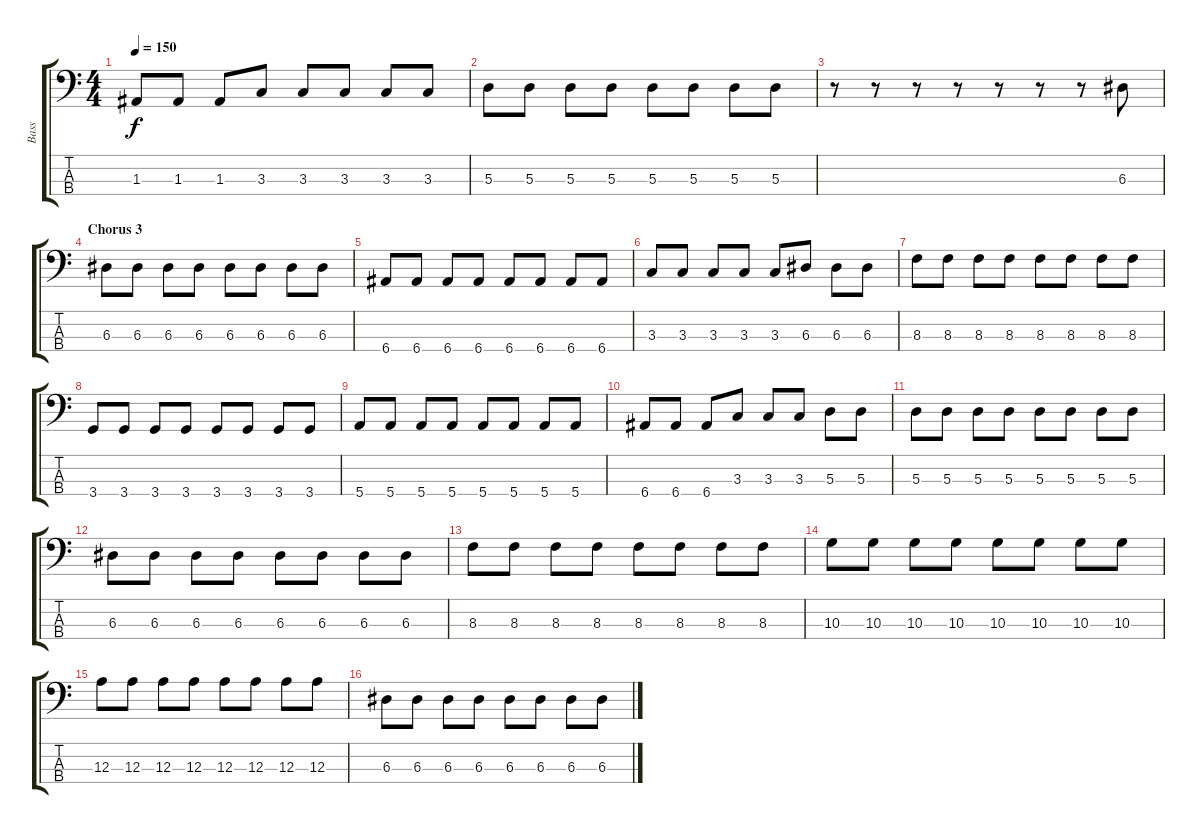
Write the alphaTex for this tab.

\track ("Bass" "Bass") {instrument electricbasspick}
\staff {score tabs}
\tuning (G2 D2 A1 E1) {hide}
\ts (4 4)
\tempo 150
\clef f4
\ks c
1.3.8{dy f} 1.3.8 1.3.8 3.3.8 3.3.8 3.3.8 3.3.8 3.3.8 |
5.3.8 5.3.8 5.3.8 5.3.8 5.3.8 5.3.8 5.3.8 5.3.8 |
r.8 r.8 r.8 r.8 r.8 r.8 r.8 6.3.8 |
\section ("" "Chorus 3")
6.3.8 6.3.8 6.3.8 6.3.8 6.3.8 6.3.8 6.3.8 6.3.8 |
6.4.8 6.4.8 6.4.8 6.4.8 6.4.8 6.4.8 6.4.8 6.4.8 |
3.3.8 3.3.8 3.3.8 3.3.8 3.3.8 6.3.8 6.3.8 6.3.8 |
8.3.8 8.3.8 8.3.8 8.3.8 8.3.8 8.3.8 8.3.8 8.3.8 |
3.4.8 3.4.8 3.4.8 3.4.8 3.4.8 3.4.8 3.4.8 3.4.8 |
5.4.8 5.4.8 5.4.8 5.4.8 5.4.8 5.4.8 5.4.8 5.4.8 |
6.4.8 6.4.8 6.4.8 3.3.8 3.3.8 3.3.8 5.3.8 5.3.8 |
5.3.8 5.3.8 5.3.8 5.3.8 5.3.8 5.3.8 5.3.8 5.3.8 |
6.3.8 6.3.8 6.3.8 6.3.8 6.3.8 6.3.8 6.3.8 6.3.8 |
8.3.8 8.3.8 8.3.8 8.3.8 8.3.8 8.3.8 8.3.8 8.3.8 |
10.3.8 10.3.8 10.3.8 10.3.8 10.3.8 10.3.8 10.3.8 10.3.8 |
12.3.8 12.3.8 12.3.8 12.3.8 12.3.8 12.3.8 12.3.8 12.3.8 |
6.3.8 6.3.8 6.3.8 6.3.8 6.3.8 6.3.8 6.3.8 6.3.8
